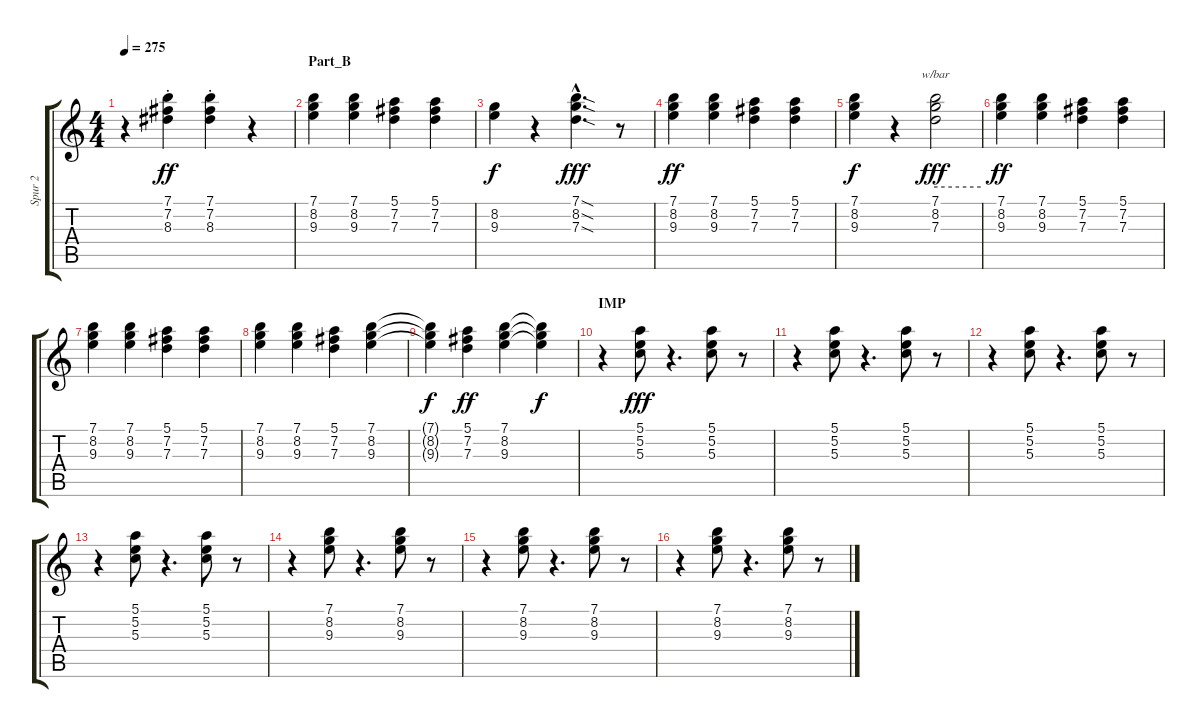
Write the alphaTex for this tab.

\track ("Spur 2" "Spur 2") {instrument acousticguitarsteel}
\staff {score tabs}
\tuning (E4 B3 G3 D3 A2 E2) {hide}
\ts (4 4)
\tempo 275
\clef g2
\ks c
r.4{dy ff} (7.1{st} 7.2{st} 8.3{st}).4 (7.1{st} 7.2{st} 8.3).4 r.4 |
\section ("" "Part_B")
(7.1 8.2 9.3).4 (7.1 8.2 9.3).4 (5.1 7.2 7.3).4 (5.1 7.2 7.3).4 |
(8.2 9.3).4{dy f} r.4 (7.1{sod hac} 8.2{sod hac} 7.3{sod hac}).4{d dy fff} r.8 |
(7.1 8.2 9.3).4{dy ff} (7.1 8.2 9.3).4 (5.1 7.2 7.3).4 (5.1 7.2 7.3).4 |
(7.1 8.2 9.3).4{dy f} r.4 (7.1 8.2 7.3).2{tbe (hold default 0 0 60 0) dy fff} |
(7.1 8.2 9.3).4{dy ff} (7.1 8.2 9.3).4 (5.1 7.2 7.3).4 (5.1 7.2 7.3).4 |
(7.1 8.2 9.3).4 (7.1 8.2 9.3).4 (5.1 7.2 7.3).4 (5.1 7.2 7.3).4 |
(7.1 8.2 9.3).4 (7.1 8.2 9.3).4 (5.1 7.2 7.3).4 (7.1 8.2 9.3).4 |
(7.1{t} 8.2{t} 9.3{t}).4{dy f} (5.1 7.2 7.3).4{dy ff} (7.1 8.2 9.3).4 (7.1{t} 8.2{t} 9.3{t}).4{dy f} |
\section ("" "IMP")
r.4 (5.1 5.2 5.3).8{dy fff} r.4{d} (5.1 5.2 5.3).8 r.8 |
r.4 (5.1 5.2 5.3).8 r.4{d} (5.1 5.2 5.3).8 r.8 |
r.4 (5.1 5.2 5.3).8 r.4{d} (5.1 5.2 5.3).8 r.8 |
r.4 (5.1 5.2 5.3).8 r.4{d} (5.1 5.2 5.3).8 r.8 |
r.4 (7.1 8.2 9.3).8 r.4{d} (7.1 8.2 9.3).8 r.8 |
r.4 (7.1 8.2 9.3).8 r.4{d} (7.1 8.2 9.3).8 r.8 |
r.4 (7.1 8.2 9.3).8 r.4{d} (7.1 8.2 9.3).8 r.8
